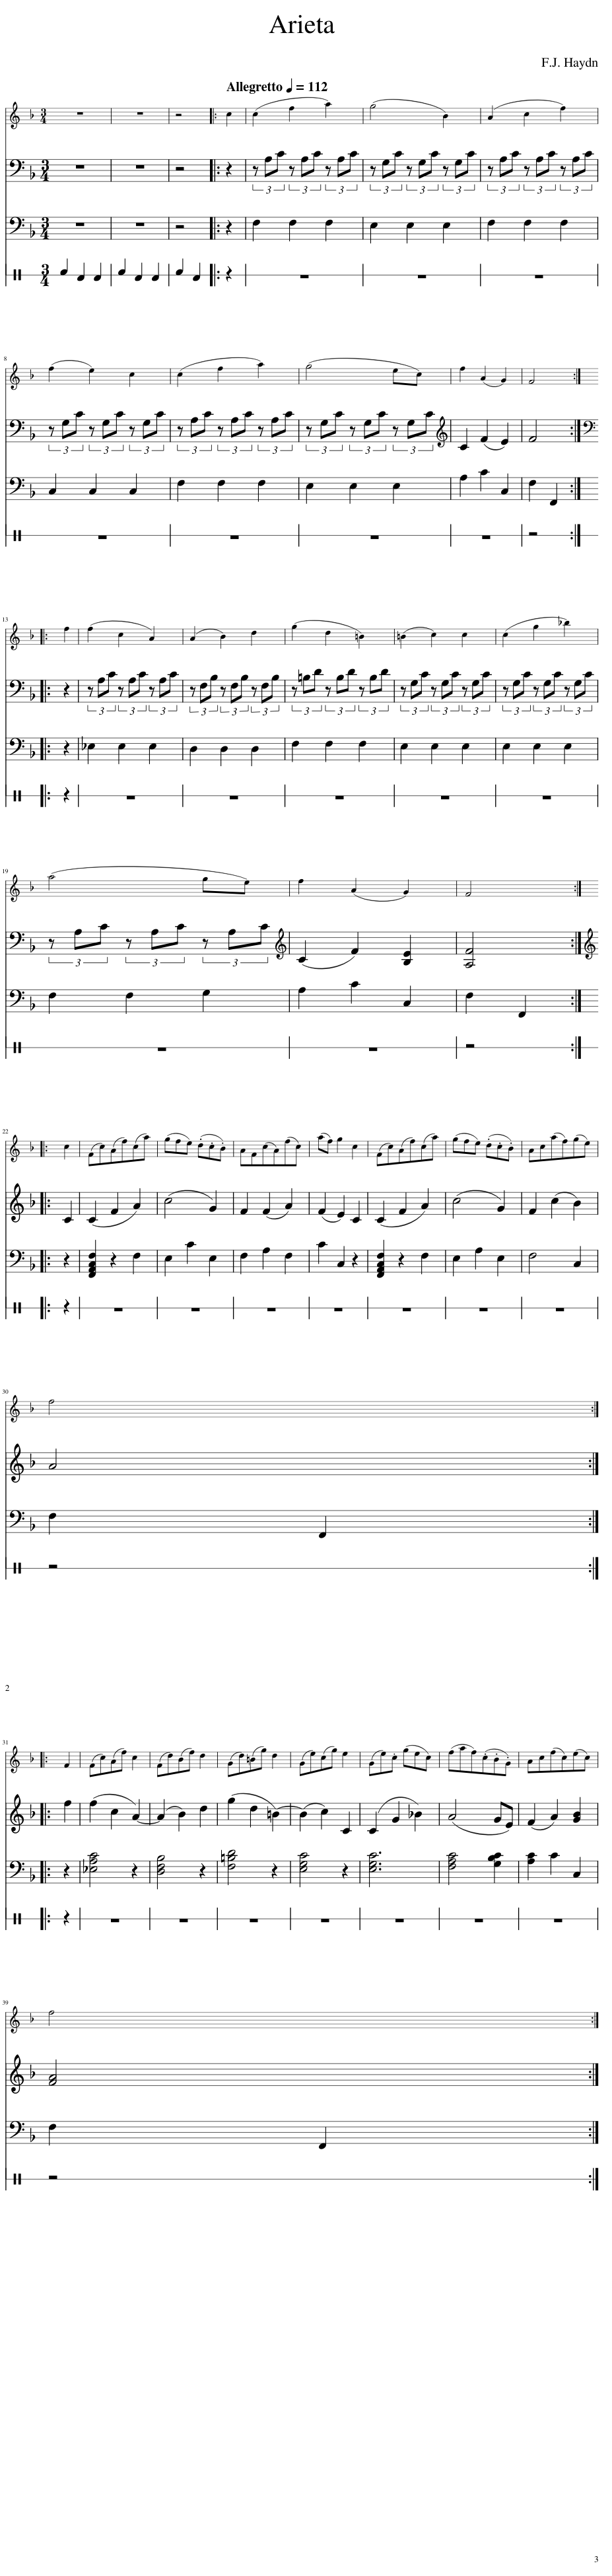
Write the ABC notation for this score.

X:1
%%score 1 { 2 | 3 } 4
L:1/8
M:3/4
I:linebreak $
K:F
V:1 treble
V:2 bass
V:3 bass
V:4 perc stafflines=1
K:none
V:1
 z6 | z6 | z4 |:[Q:1/4=112] c2 | (c2 f2 a2) | %5
 (g4 B2) | (A2 c2 f2) |$ (f2 e2) c2 | (c2 f2 a2) | (g4 ec) | %10
 f2 (A2 G2) | F4 ::$ f2 | (f2 c2 A2) | (A2 B2) d2 | %15
 (g2 d2 =B2) | (=B2 c2) c2 | (c2 g2 _b2) |$ (a4 ge) | f2 (A2 G2) | %20
 F4 ::$ c2 | (Fc)(Af)(ca) | (gfe) (.d.c.B) | AF(cA)(fc) | %25
 (af) g2 c2 | (Fc)(Af)(ca) | (gfe) (.d.c.B) | Ac(af)(ge) |$ f4 ::$ %30
 F2 | (Fc)(Af) c2 | (Fd)(Bf) d2 | (Gd)(=Bg) d2 | (Ge)(cg) e2 | %35
 (Ge).c (gec) | (faf)(.c.B.G) | Ac(fc)(ec) |$ f4 :| %39
V:2
 z6 | z6 | z4 |: z2 | (3z A,C (3z A,C (3z A,C | %5
 (3z G,C (3z G,C (3z G,C | (3z A,C (3z A,C (3z A,C |$ (3z G,C (3z G,C (3z G,C | (3z A,C (3z A,C (3z A,C | (3z G,C (3z G,C (3z G,C | %10
[K:treble] C2 (F2 E2) | F4 ::$[K:bass] z2 | (3z A,C (3z A,C (3z A,C | (3z F,B, (3z F,B, (3z F,B, | %15
 (3z =B,D (3z B,D (3z B,D | (3z G,C (3z G,C (3z G,C | (3z G,C (3z G,C (3z G,C |$ (3z A,C (3z A,C (3z A,C |[K:treble] (C2 F2) [B,E]2 | %20
 [A,F]4 ::$[K:treble] C2 | (C2 F2 A2) | (c4 G2) | F2 (F2 A2) | %25
 (F2 E2) C2 | (C2 F2 A2) | (c4 G2) | F2 (c2 B2) |$ A4 ::$ %30
 f2 | (f2 c2 A2-) | (A2 B2) d2 | (g2 d2 =B2-) | (B2 c2) C2 | %35
 (C2 G2 _B2) | (A4 GE) | (F2 A2) [GB]2 |$ [FA]4 :| %39
V:3
 z6 | z6 | z4 |: z2 | F,2 F,2 F,2 | %5
 E,2 E,2 E,2 | F,2 F,2 F,2 |$ C,2 C,2 C,2 | F,2 F,2 F,2 | E,2 E,2 E,2 | %10
 A,2 C2 C,2 | F,2 F,,2 ::$ z2 | _E,2 E,2 E,2 | D,2 D,2 D,2 | %15
 F,2 F,2 F,2 | E,2 E,2 E,2 | E,2 E,2 E,2 |$ F,2 F,2 G,2 | A,2 C2 C,2 | %20
 F,2 F,,2 ::$ z2 | [F,,A,,C,F,]2 z2 F,2 | E,2 C2 E,2 | F,2 A,2 F,2 | %25
 C2 C,2 z2 | [F,,A,,C,F,]2 z2 F,2 | E,2 A,2 E,2 | F,4 C,2 |$ F,2 F,,2 ::$ %30
 z2 | [_E,A,C]4 z2 | [D,F,B,]4 z2 | [F,=B,D]4 z2 | [E,G,C]4 z2 | %35
 [E,G,C]6 | [F,A,C]4 [G,B,C]2 | [A,C]2 C2 C,2 |$ F,2 F,,2 :| %39
V:4
[K:C] F2 D2 D2 | F2 D2 D2 | F2 D2 |: z2 | z6 | %5
 z6 | z6 |$ z6 | z6 | z6 | %10
 z6 | z4 ::$ z2 | z6 | z6 | %15
 z6 | z6 | z6 |$ z6 | z6 | %20
 z4 ::$ z2 | z6 | z6 | z6 | %25
 z6 | z6 | z6 | z6 |$ z4 ::$ %30
 z2 | z6 | z6 | z6 | z6 | %35
 z6 | z6 | z6 |$ z4 :| %39
